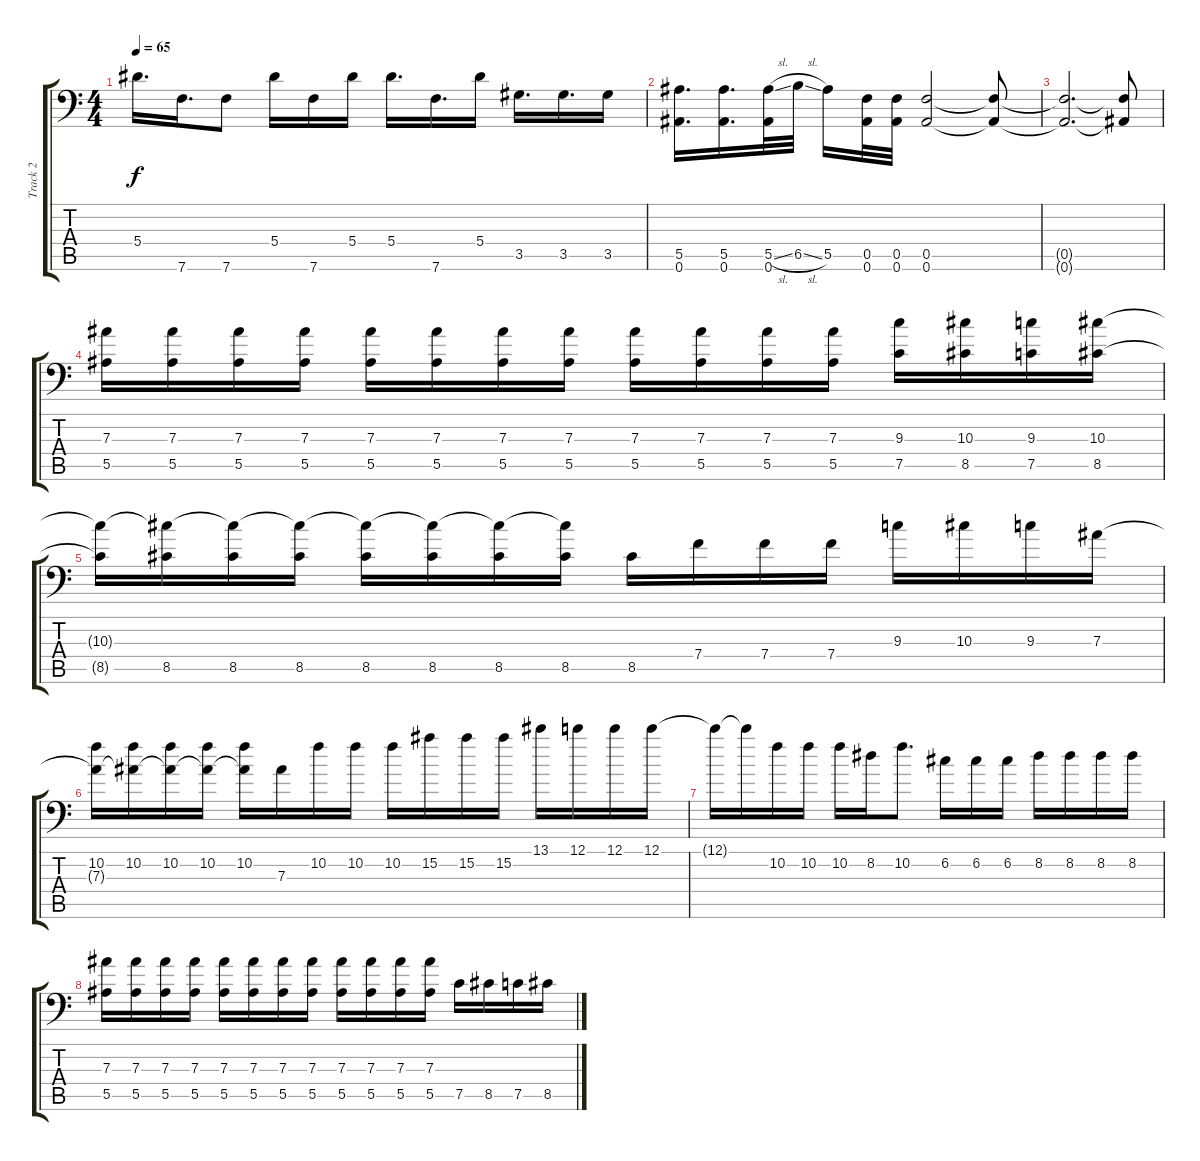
\track ("Track 2" "Track 2") {instrument distortionguitar}
\staff {score tabs}
\tuning (C4 G3 Eb3 Bb2 F2 Bb1) {hide}
\ts (4 4)
\tempo 65
\clef f4
\ks c
5.4.16{d dy f} 7.6.16{d} 7.6.8 5.4.16 7.6.16 5.4.16 5.4.16{d} 7.6.16{d} 5.4.16 3.5.16{d} 3.5.16{d} 3.5.16 |
(5.5 0.6).16{d} (5.5 0.6).16{d} (5.5{sl} 0.6).32 6.5{sl}.32 5.5.16 (0.5 0.6).32 (0.5 0.6).32 (0.5 0.6).2 (0.5{t} 0.6{t}).8 |
(0.5{t} 0.6{t}).2{d} (0.5{t} 0.6{t}).8 |
(7.3 5.5).16 (7.3 5.5).16 (7.3 5.5).16 (7.3 5.5).16 (7.3 5.5).16 (7.3 5.5).16 (7.3 5.5).16 (7.3 5.5).16 (7.3 5.5).16 (7.3 5.5).16 (7.3 5.5).16 (7.3 5.5).16 (9.3 7.5).16 (10.3 8.5).16 (9.3 7.5).16 (10.3 8.5).16 |
(10.3{t} 8.5{t}).16 (10.3{t} 8.5).16 (10.3{t} 8.5).16 (10.3{t} 8.5).16 (10.3{t} 8.5).16 (10.3{t} 8.5).16 (10.3{t} 8.5).16 (10.3{t} 8.5).16 8.5.16 7.4.16 7.4.16 7.4.16 9.3.16 10.3.16 9.3.16 7.3.16 |
(10.2 7.3{t}).16 (10.2 7.3{t}).16 (10.2 7.3{t}).16 (10.2 7.3{t}).16 (10.2 7.3{t}).16 7.3.16 10.2.16 10.2.16 10.2.16 15.2.16 15.2.16 15.2.16 13.1.16 12.1.16 12.1.16 12.1.16 |
12.1{t}.16 12.1{t}.16 10.2.16 10.2.16 10.2.16 8.2.16 10.2.8{d} 6.2.16 6.2.16 6.2.16 8.2.16 8.2.16 8.2.16 8.2.16 |
(7.3 5.5).16 (7.3 5.5).16 (7.3 5.5).16 (7.3 5.5).16 (7.3 5.5).16 (7.3 5.5).16 (7.3 5.5).16 (7.3 5.5).16 (7.3 5.5).16 (7.3 5.5).16 (7.3 5.5).16 (7.3 5.5).16 7.5.16 8.5.16 7.5.16 8.5.16
